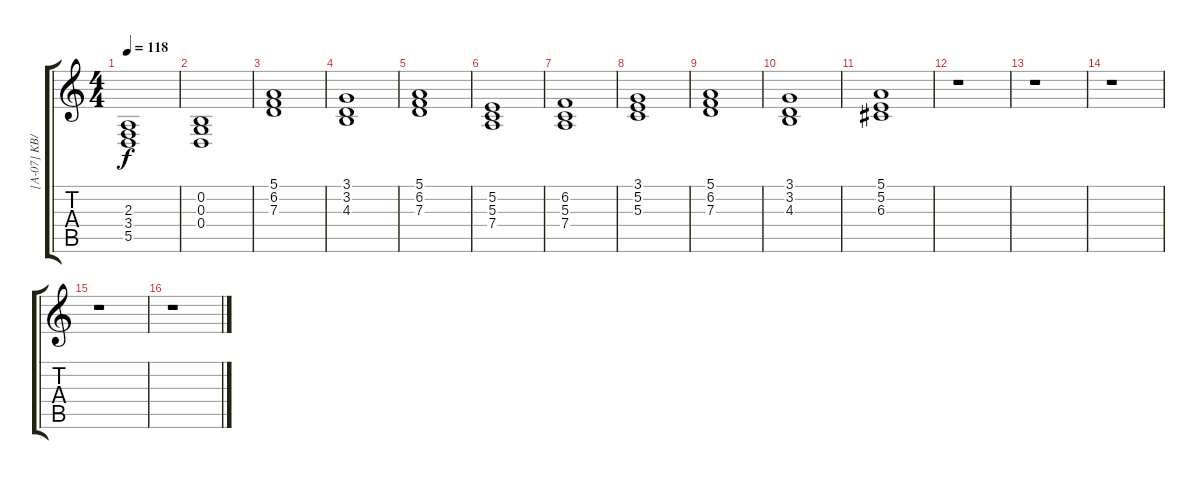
\track ("[A-07] KB/CJO" "[A-07] KB/") {instrument brasssection}
\staff {score tabs}
\tuning (E4 B3 G3 D3 A2 E2) {hide}
\ts (4 4)
\tempo 118
\clef g2
\ks c
(2.3 3.4 5.5).1{dy f} |
(0.2 0.3 0.4).1 |
(5.1 6.2 7.3).1 |
(3.1 3.2 4.3).1 |
(5.1 6.2 7.3).1 |
(5.2 5.3 7.4).1 |
(6.2 5.3 7.4).1 |
(3.1 5.2 5.3).1 |
(5.1 6.2 7.3).1 |
(3.1 3.2 4.3).1 |
(5.1 5.2 6.3).1 |
r.1 |
r.1 |
r.1 |
r.1 |
r.1
